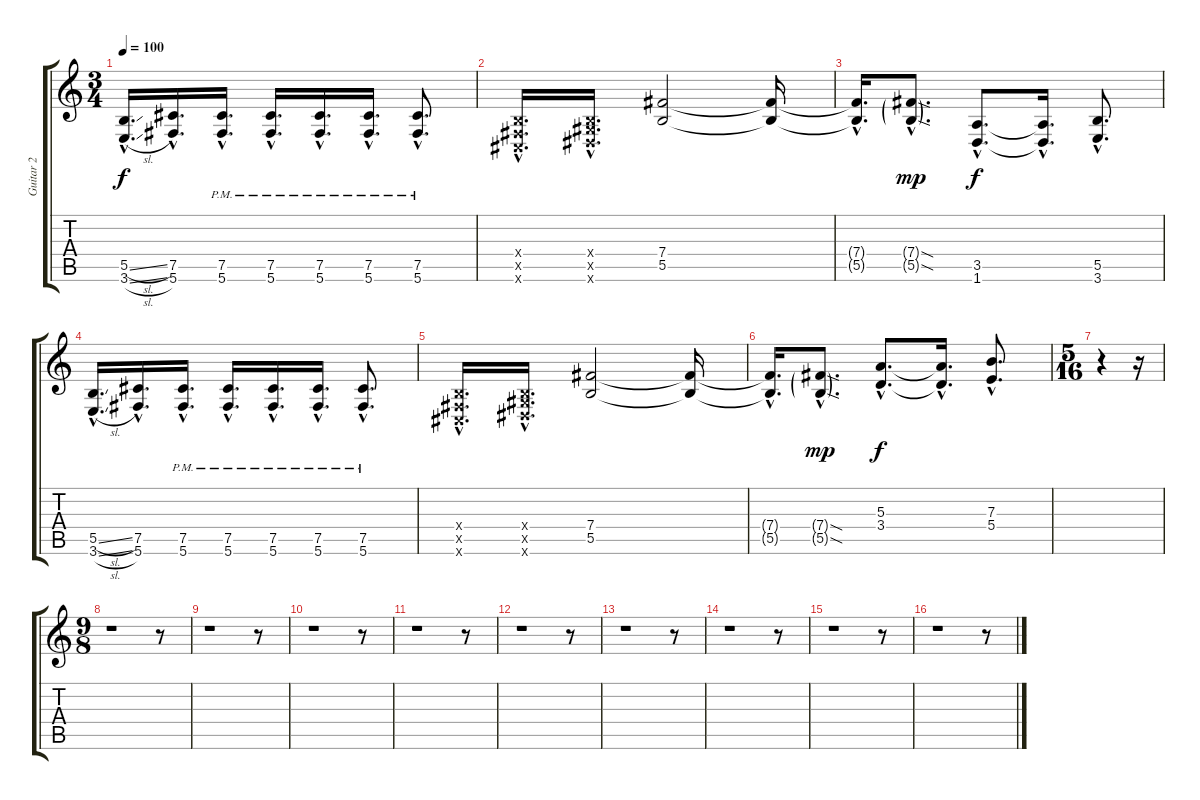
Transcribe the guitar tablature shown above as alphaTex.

\track ("Guitar 2" "Guitar 2") {instrument distortionguitar}
\staff {score tabs}
\tuning (Db4 Ab3 E3 B2 Gb2 Db2) {hide}
\ts (3 4)
\tempo 100
\clef g2
\ks c
(5.5{sl hac} 3.6{sl hac}).16{d dy f} (7.5{hac} 5.6{hac}).16{d} (7.5{hac pm} 5.6{hac}).16{d} (7.5{hac pm} 5.6{hac}).16{d} (7.5{hac pm} 5.6{hac}).16{d} (7.5{hac pm} 5.6{hac}).16{d} (7.5{hac pm} 5.6{hac}).8{d} |
(0.4{hac x} 0.5{hac x} 0.6{hac x}).16{d} (0.4{hac x} 2.5{hac x} 2.6{hac x}).16{d} (7.4 5.5).2 (7.4{t} 5.5{t}).16 |
(7.4{hac t} 5.5{hac t}).16{d} (7.4{sod g hac} 5.5{sod g hac}).8{d dy mp} (3.5{hac} 1.6{hac}).8{d dy f} (3.5{hac t} 1.6{hac t}).16{d} (5.5{hac} 3.6{hac}).8{d} |
(5.5{sl hac} 3.6{sl hac}).16{d} (7.5{hac} 5.6{hac}).16{d} (7.5{hac pm} 5.6{hac}).16{d} (7.5{hac pm} 5.6{hac}).16{d} (7.5{hac pm} 5.6{hac}).16{d} (7.5{hac pm} 5.6{hac}).16{d} (7.5{hac pm} 5.6{hac}).8{d} |
(0.4{hac x} 0.5{hac x} 0.6{hac x}).16{d} (0.4{hac x} 2.5{hac x} 2.6{hac x}).16{d} (7.4 5.5).2 (7.4{t} 5.5{t}).16 |
(7.4{hac t} 5.5{hac t}).16{d} (7.4{sod g hac} 5.5{sod g hac}).8{d dy mp} (5.3{hac} 3.4{hac}).8{d dy f} (5.3{hac t} 3.4{hac t}).16{d} (7.3{hac} 5.4{hac}).8{d} |
\ts (5 16)
r.4 r.16 |
\ts (9 8)
r.1 r.8 |
r.1 r.8 |
r.1 r.8 |
r.1 r.8 |
r.1 r.8 |
r.1 r.8 |
r.1 r.8 |
r.1 r.8 |
r.1 r.8
